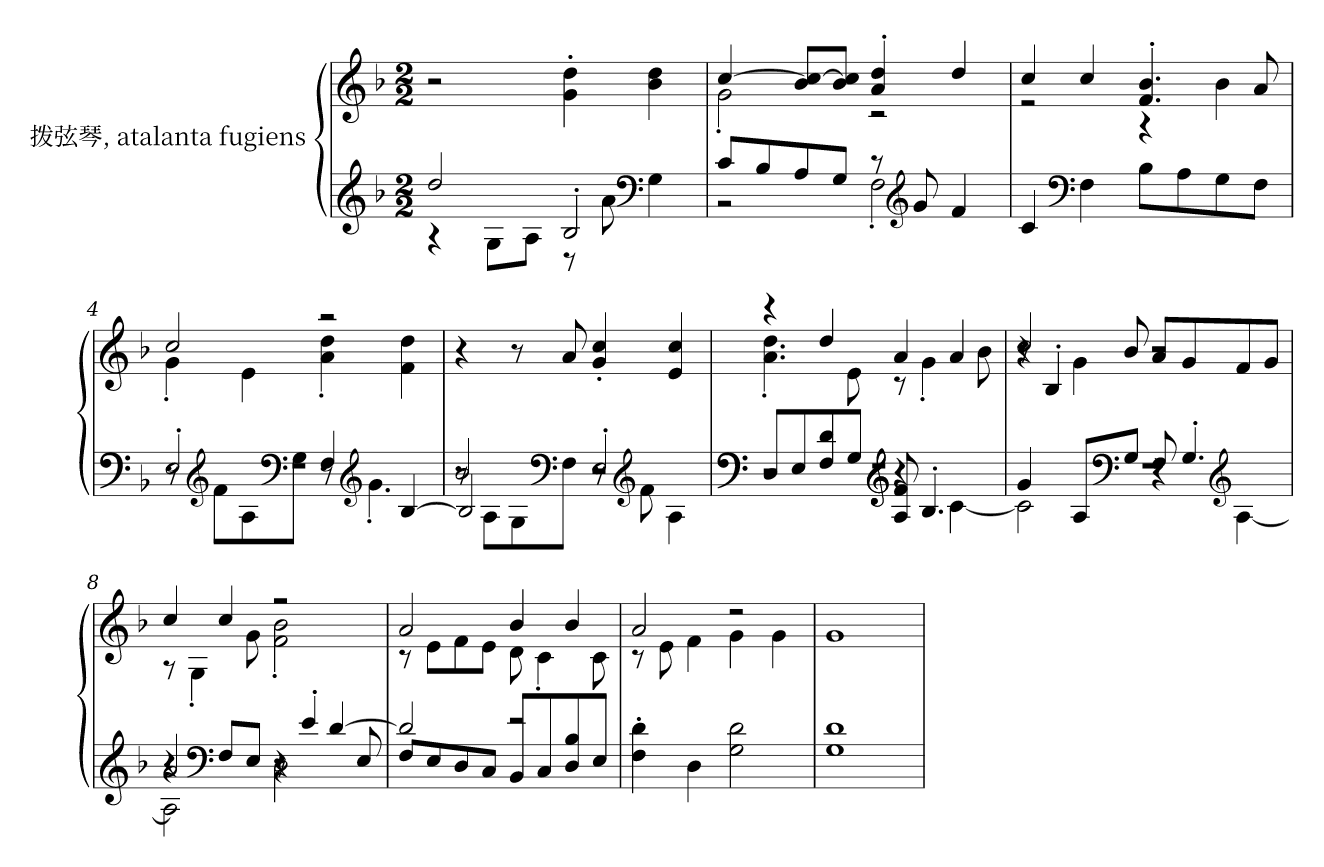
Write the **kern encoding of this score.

**kern	**kern
*part1	*part1
*staff2	*staff1
*I"拨弦琴, atalanta fugiens	*
*clefG2	*clefG2
*k[b-]	*k[b-]
*M2/2	*M2/2
*MM75	*MM75
=1	=1
*^	*
2dd/	4r	2r
.	8G\L	.
.	8A\J	.
2B-'/	8r	4g\' 4dd\'
.	8a\	.
*clefF4	*	*
.	4G\	4b-\ 4dd\
=2	=2	=2
*	*	*^
8c/L	2r	[4cc/	2g'\
8B-/	.	.	.
8A/	.	8b-/ 8cc/_L	.
8G/J	.	8b-/ 8cc/]J	.
8r	2F'\	4a/' 4dd/'	2r
*clefG2	*	*	*
8g/	.	.	.
4f/	.	4dd/	.
*v	*v	*	*
=3	=3	=3
4c/	4cc/	2r
*clefF4	*	*
4F\	4cc/	.
8B-\L	4.f/' 4.b-/'	4r
8A\	.	.
8G\	.	4b-\
8F\J	8a/	.
=4	=4	=4
*^	*	*
*	*^	*	*
1r	8r	2E'/	2cc/	4g'\
*clefG2	*	*	*	*
.	8f\L	.	.	.
.	8A\	.	.	4e\
*clefF4	*	*	*	*
.	8G\J	.	.	.
.	8r	4F/	2r	4a\' 4dd\'
*clefG2	*	*	*	*
.	4.g'\	.	.	.
.	.	[4B-/	.	4f\ 4dd\
*	*	*	*v	*v
!!LO:LB:g=z
=5	=5	=5	=5
2b-/	8r	2B-/]	4r
.	8A\L	.	.
.	8G\	.	8r
*clefF4	*	*	*
.	8F\J	.	8a/
2r	8r	2E'/	4g/' 4cc/'
*clefG2	*	*	*
.	8f\	.	.
.	4A\	.	4e/ 4cc/
=6	=6	=6	=6
*clefF4	*	*	*
*	*	*	*^
1r	2r	8D/L	4r	4.a\' 4.dd\'
.	.	8E/	.	.
.	.	8F/ 8d/	4dd/	.
.	.	8G/J	.	8e\
*clefG2	*	*	*	*
.	4r	8A/ 8f/	4a/	8r
.	.	4.B-'/	.	4g'\
.	[4c\	.	4a/	.
.	.	.	.	8b-\
=7	=7	=7	=7	=7
*	*	*	*	*^
1r	2c\]	4g/	2cc/	4r	8r
.	.	.	.	.	4B-'/
.	.	8A/L	.	4g\	.
*clefF4	*	*	*	*	*
.	.	8G/J	.	.	8b-/
.	4r	8F/	2r	2r	8a/L
.	.	4.G'/	.	.	8g/
*clefG2	*	*	*	*	*
.	[4A\	.	.	.	8f/
.	.	.	.	.	8g/J
*	*	*	*	*v	*v
!!LO:LB:g=z
=8	=8	=8	=8	=8
2a/	2A\]	4r	4cc/	8r
.	.	.	.	4G'\
*clefF4	*	*	*	*
.	.	8F/L	4cc/	.
.	.	8E/J	.	8g\
4r	2D\	8r	2r	2f\' 2b-\'
.	.	4e'/	.	.
[4d/	.	.	.	.
.	.	8E/	.	.
*	*v	*v	*	*
=9	=9	=9	=9
2d/]	8F/L	2a/	8r
.	8E/	.	8e\L
.	8D/	.	8f\
.	8C/J	.	8e\J
2r	8BB-/L	4b-/	8d\
.	8C/	.	4c'\
.	8D/ 8B-/	4b-/	.
.	8E/J	.	8c\
*v	*v	*	*
=10	=10	=10
4F\' 4d\'	2a/	8r
.	.	8e\
4D\	.	4f\
2G\ 2d\	2r	4g\
.	.	4g\
*	*v	*v
=11	=11
1G 1d	1g
=	=
*-	*-
